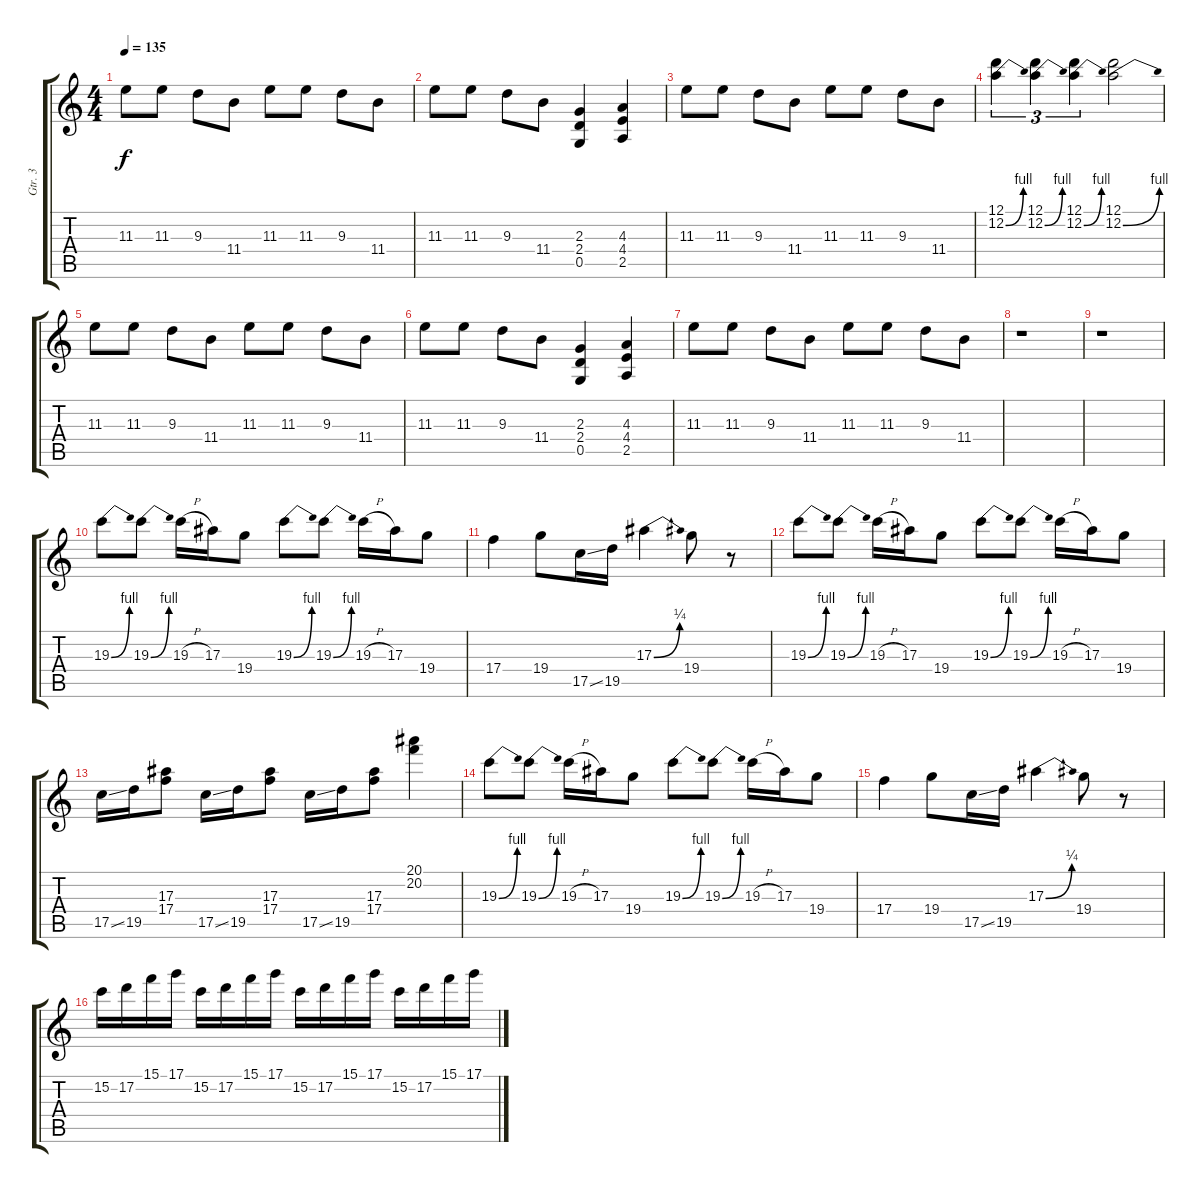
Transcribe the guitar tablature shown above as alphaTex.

\track ("Gtr. 3" "Gtr. 3") {instrument distortionguitar}
\staff {score tabs}
\tuning (D4 A3 F3 C3 G2 D2) {hide}
\ts (4 4)
\tempo 135
\clef g2
\ks c
11.3.8{dy f} 11.3.8 9.3.8 11.4.8 11.3.8 11.3.8 9.3.8 11.4.8 |
11.3.8 11.3.8 9.3.8 11.4.8 (2.3 2.4 0.5).4 (4.3 4.4 2.5).4 |
11.3.8 11.3.8 9.3.8 11.4.8 11.3.8 11.3.8 9.3.8 11.4.8 |
(12.1 12.2{be (bend 0 0 60 4)}).4{tu (3 2)} (12.1 12.2{be (bend 0 0 60 4)}).4{tu (3 2)} (12.1 12.2{be (bend 0 0 60 4)}).4{tu (3 2)} (12.1 12.2{be (bend 0 0 60 4)}).2 |
11.3.8 11.3.8 9.3.8 11.4.8 11.3.8 11.3.8 9.3.8 11.4.8 |
11.3.8 11.3.8 9.3.8 11.4.8 (2.3 2.4 0.5).4 (4.3 4.4 2.5).4 |
11.3.8 11.3.8 9.3.8 11.4.8 11.3.8 11.3.8 9.3.8 11.4.8 |
r.1 |
r.1 |
19.3{be (bend 0 0 60 4)}.8 19.3{be (bend 0 0 60 4)}.8 19.3{h}.16 17.3.16 19.4.8 19.3{be (bend 0 0 60 4)}.8 19.3{be (bend 0 0 60 4)}.8 19.3{h}.16 17.3.16 19.4.8 |
17.4.4 19.4.8 17.5{ss}.16 19.5.16 17.3{be (bend 0 0 60 1)}.4 19.4.8 r.8 |
19.3{be (bend 0 0 60 4)}.8 19.3{be (bend 0 0 60 4)}.8 19.3{h}.16 17.3.16 19.4.8 19.3{be (bend 0 0 60 4)}.8 19.3{be (bend 0 0 60 4)}.8 19.3{h}.16 17.3.16 19.4.8 |
17.5{ss}.16 19.5.16 (17.3 17.4).8 17.5{ss}.16 19.5.16 (17.3 17.4).8 17.5{ss}.16 19.5.16 (17.3 17.4).8 (20.1 20.2).4 |
19.3{be (bend 0 0 60 4)}.8 19.3{be (bend 0 0 60 4)}.8 19.3{h}.16 17.3.16 19.4.8 19.3{be (bend 0 0 60 4)}.8 19.3{be (bend 0 0 60 4)}.8 19.3{h}.16 17.3.16 19.4.8 |
17.4.4 19.4.8 17.5{ss}.16 19.5.16 17.3{be (bend 0 0 60 1)}.4 19.4.8 r.8 |
15.2.16 17.2.16 15.1.16 17.1.16 15.2.16 17.2.16 15.1.16 17.1.16 15.2.16 17.2.16 15.1.16 17.1.16 15.2.16 17.2.16 15.1.16 17.1.16
